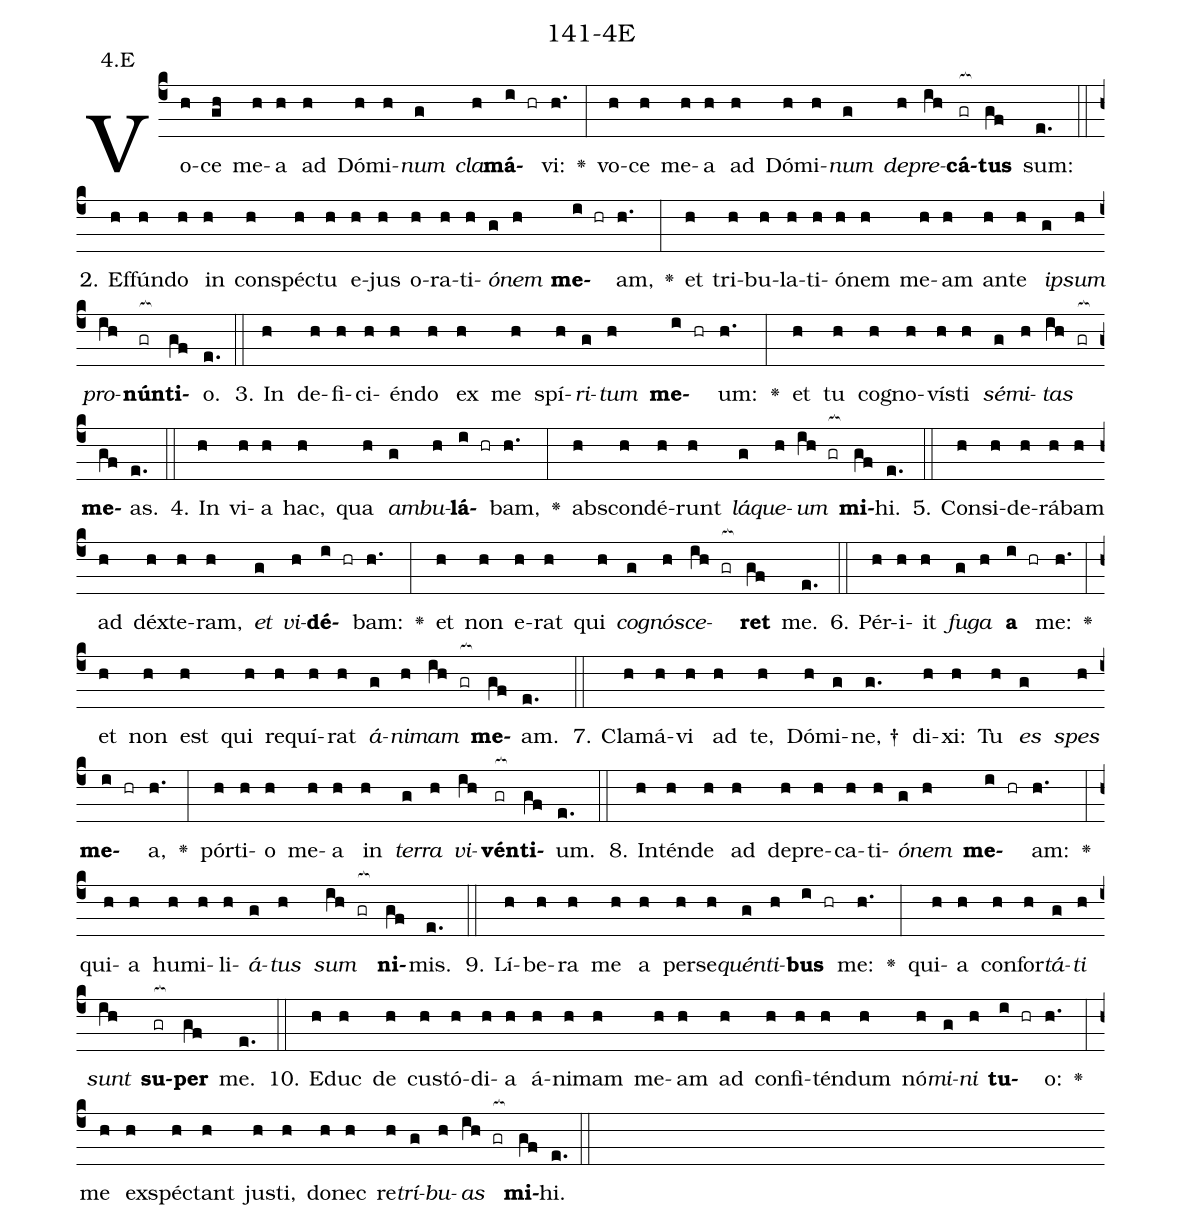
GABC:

name: 141-4E;
annotation: 4.E;
%%
(c4)Vo(h)ce(gh) me(h)a(h) ad(h) Dó(h)mi(h)<i>num</i>(g) <i>cla</i>(h)<b>má</b>(i hr)vi:(h.) <v>\greheightstar</v>(:) vo(h)ce(h) me(h)a(h) ad(h) Dó(h)mi(h)<i>num</i>(g) <i>de</i>(h)<i>pre</i>(ih)<b>cá</b>(gr[ocb:1{])<b>tus</b>(gf[ocb:0}]) sum:(e.) (::)
2. Ef(h)fún(h)do(h) in(h) con(h)spéc(h)tu(h) e(h)jus(h) o(h)ra(h)ti(h)<i>ó</i>(g)<i>nem</i>(h) <b>me</b>(i hr)am,(h.) <v>\greheightstar</v>(:) et(h) tri(h)bu(h)la(h)ti(h)ó(h)nem(h) me(h)am(h) an(h)te(h) <i>ip</i>(g)<i>sum</i>(h) <i>pro</i>(ih)<b>nún</b>(gr[ocb:1{])<b>ti</b>(gf[ocb:0}])o.(e.) (::)
3. In(h) de(h)fi(h)ci(h)én(h)do(h) ex(h) me(h) spí(h)<i>ri</i>(g)<i>tum</i>(h) <b>me</b>(i hr)um:(h.) <v>\greheightstar</v>(:) et(h) tu(h) co(h)gno(h)vís(h)ti(h) <i>sé</i>(g)<i>mi</i>(h)<i>tas</i>(ih gr[ocb:1{]) <b>me</b>(gf[ocb:0}])as.(e.) (::)
4. In(h) vi(h)a(h) hac,(h) qua(h) <i>am</i>(g)<i>bu</i>(h)<b>lá</b>(i hr)bam,(h.) <v>\greheightstar</v>(:) abs(h)con(h)dé(h)runt(h) <i>lá</i>(g)<i>que</i>(h)<i>um</i>(ih gr[ocb:1{]) <b>mi</b>(gf[ocb:0}])hi.(e.) (::)
5. Con(h)si(h)de(h)rá(h)bam(h) ad(h) déx(h)te(h)ram,(h) <i>et</i>(g) <i>vi</i>(h)<b>dé</b>(i hr)bam:(h.) <v>\greheightstar</v>(:) et(h) non(h) e(h)rat(h) qui(h) <i>co</i>(g)<i>gnó</i>(h)<i>sce</i>(ih gr[ocb:1{])<b>ret</b>(gf[ocb:0}]) me.(e.) (::)
6. Pér(h)i(h)it(h) <i>fu</i>(g)<i>ga</i>(h) <b>a</b>(i hr) me:(h.) <v>\greheightstar</v>(:) et(h) non(h) est(h) qui(h) re(h)quí(h)rat(h) <i>á</i>(g)<i>ni</i>(h)<i>mam</i>(ih gr[ocb:1{]) <b>me</b>(gf[ocb:0}])am.(e.) (::)
7. Cla(h)má(h)vi(h) ad(h) te,(h) Dó(h)mi(g)ne, †(g.) di(h)xi:(h) Tu(h) <i>es</i>(g) <i>spes</i>(h) <b>me</b>(i hr)a,(h.) <v>\greheightstar</v>(:) pór(h)ti(h)o(h) me(h)a(h) in(h) <i>ter</i>(g)<i>ra</i>(h) <i>vi</i>(ih)<b>vén</b>(gr[ocb:1{])<b>ti</b>(gf[ocb:0}])um.(e.) (::)
8. In(h)tén(h)de(h) ad(h) de(h)pre(h)ca(h)ti(h)<i>ó</i>(g)<i>nem</i>(h) <b>me</b>(i hr)am:(h.) <v>\greheightstar</v>(:) qui(h)a(h) hu(h)mi(h)li(h)<i>á</i>(g)<i>tus</i>(h) <i>sum</i>(ih gr[ocb:1{]) <b>ni</b>(gf[ocb:0}])mis.(e.) (::)
9. Lí(h)be(h)ra(h) me(h) a(h) per(h)se(h)<i>quén</i>(g)<i>ti</i>(h)<b>bus</b>(i hr) me:(h.) <v>\greheightstar</v>(:) qui(h)a(h) con(h)for(h)<i>tá</i>(g)<i>ti</i>(h) <i>sunt</i>(ih) <b>su</b>(gr[ocb:1{])<b>per</b>(gf[ocb:0}]) me.(e.) (::)
10. E(h)duc(h) de(h) cus(h)tó(h)di(h)a(h) á(h)ni(h)mam(h) me(h)am(h) ad(h) con(h)fi(h)tén(h)dum(h) nó(h)<i>mi</i>(g)<i>ni</i>(h) <b>tu</b>(i hr)o:(h.) <v>\greheightstar</v>(:) me(h) ex(h)spéc(h)tant(h) jus(h)ti,(h) do(h)nec(h) re(h)<i>trí</i>(g)<i>bu</i>(h)<i>as</i>(ih gr[ocb:1{]) <b>mi</b>(gf[ocb:0}])hi.(e.) (::)
